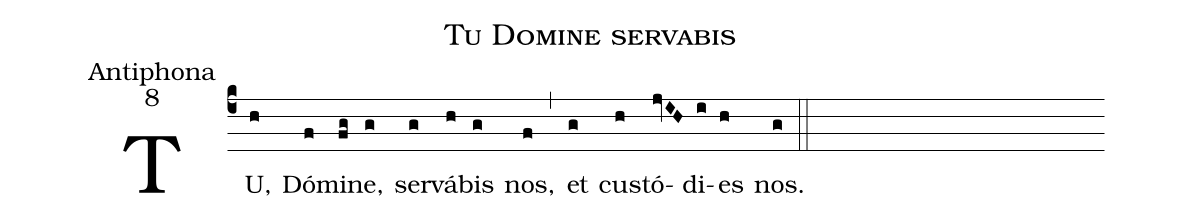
name: Tu Domine servabis;
office-part: Antiphona;
mode: 8;
%%
(c4)
TU,(h) Dó(f)mi(fg)ne,(g) ser(g)vá(h)bis(g) nos,(f) (,)
et(g) cus(h)tó(jvIH)di(i)es(h) nos.(g) (::)
